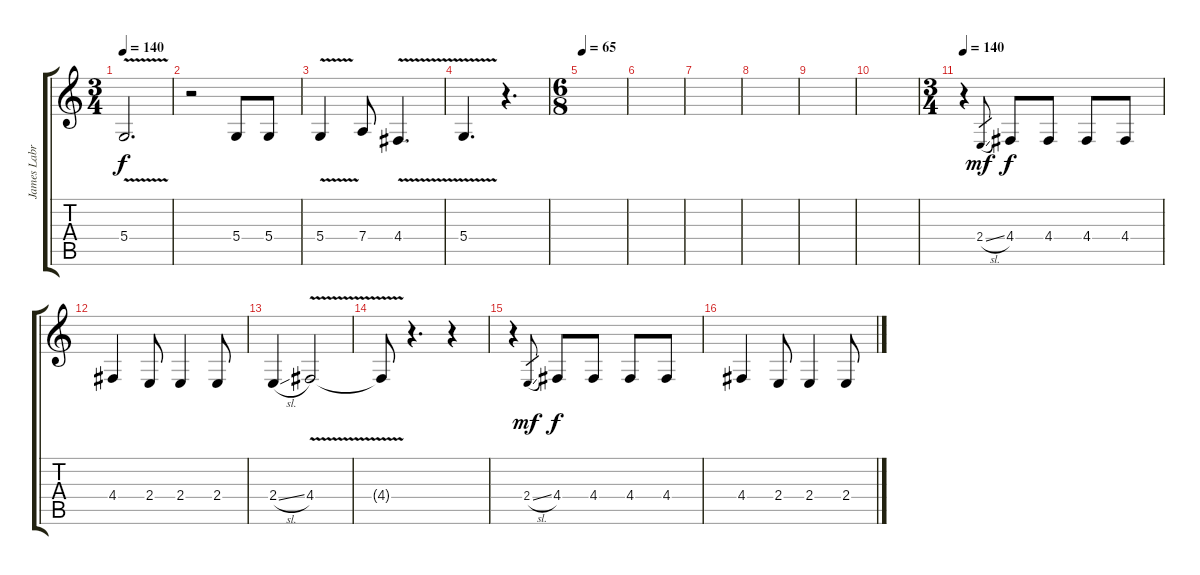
\track ("James Labrie" "James Labr") {instrument clarinet}
\staff {score tabs}
\tuning (E4 B3 G3 D3 A2 E2) {hide}
\ts (3 4)
\tempo 140
\clef g2
\ks c
5.4{v}.2{d dy f} |
r.2 5.4.8 5.4.8 |
5.4{v}.4 7.4.8 4.4{v}.4{d} |
5.4{v}.4{d} r.4{d} |
\ts (6 8)
\tempo 65
|
|
|
|
|
|
\ts (3 4)
\tempo 140
r.4 2.4{sl}.8{gr dy mf} 4.4.8{dy f} 4.4.8 4.4.8 4.4.8 |
4.4.4 2.4.8 2.4.4 2.4.8 |
2.4{sl}.4 4.4{v}.2 |
4.4{t}.8 r.4{d} r.4 |
r.4 2.4{sl}.8{gr dy mf} 4.4.8{dy f} 4.4.8 4.4.8 4.4.8 |
4.4.4 2.4.8 2.4.4 2.4.8
